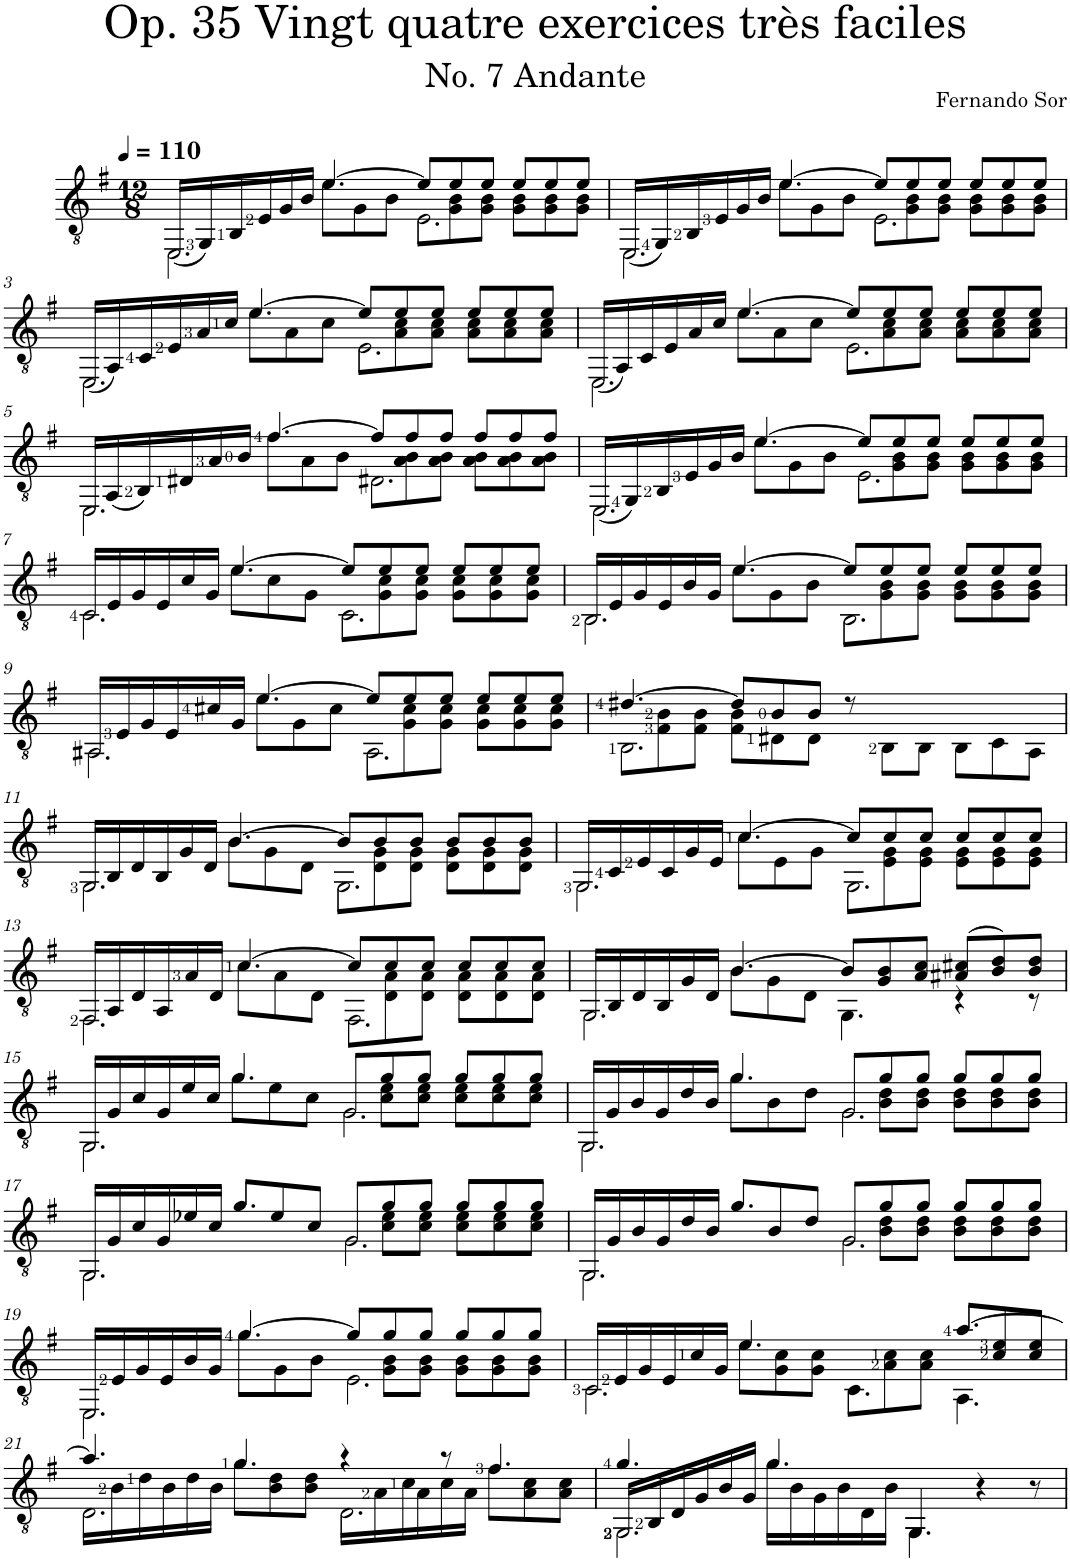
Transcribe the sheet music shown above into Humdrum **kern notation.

**kern
*part1
*staff1
*I"Classical Guitar
*stria5
*clefGv2
*k[f#]
*e:
*M12/8
*MM110
=1
*^
*	*^
(<16EE/LL	2.EE\	4.ryy
16GG/)	.	.
16BB/	.	.
16E/	.	.
16G/	.	.
16B/JJ	.	.
[4.e/	.	8e\L
.	.	8G\
.	.	8B\J
8e/L]	2.E\	8E\L
8e/	.	8G\ 8B\
8e/J	.	8G\ 8B\J
8e/L	.	8G\ 8B\L
8e/	.	8G\ 8B\
8e/J	.	8G\ 8B\J
=2	=2	=2
(<16EE/LL	2.EE\	4.ryy
16GG/)	.	.
16BB/	.	.
16E/	.	.
16G/	.	.
16B/JJ	.	.
[4.e/	.	8e\L
.	.	8G\
.	.	8B\J
8e/L]	2.E\	8E\L
8e/	.	8G\ 8B\
8e/J	.	8G\ 8B\J
8e/L	.	8G\ 8B\L
8e/	.	8G\ 8B\
8e/J	.	8G\ 8B\J
!!LO:LB:g=z	!!	!!
=3	=3	=3
(<16EE/LL	2.EE\	4.ryy
16AA/)	.	.
16C/	.	.
16E/	.	.
16A/	.	.
16c/JJ	.	.
[4.e/	.	8e\L
.	.	8A\
.	.	8c\J
8e/L]	2.E\	8E\L
8e/	.	8A\ 8c\
8e/J	.	8A\ 8c\J
8e/L	.	8A\ 8c\L
8e/	.	8A\ 8c\
8e/J	.	8A\ 8c\J
=4	=4	=4
(<16EE/LL	2.EE\	4.ryy
16AA/)	.	.
16C/	.	.
16E/	.	.
16A/	.	.
16c/JJ	.	.
[4.e/	.	8e\L
.	.	8A\
.	.	8c\J
8e/L]	2.E\	8E\L
8e/	.	8A\ 8c\
8e/J	.	8A\ 8c\J
8e/L	.	8A\ 8c\L
8e/	.	8A\ 8c\
8e/J	.	8A\ 8c\J
!!LO:LB:g=z	!!	!!
=5	=5	=5
16EE/LL	2.EE\	4.ryy
(<16AA/	.	.
16BB/)	.	.
16D#X/	.	.
16A/	.	.
16B/JJ	.	.
[4.f#/	.	8f#\L
.	.	8A\
.	.	8B\J
8f#/L]	2.D#\	8D#X\L
8f#/	.	8A\ 8B\
8f#/J	.	8A\ 8B\J
8f#/L	.	8A\ 8B\L
8f#/	.	8A\ 8B\
8f#/J	.	8A\ 8B\J
=6	=6	=6
(<16EE/LL	2.EE\	4.ryy
16GG/)	.	.
16BB/	.	.
16E/	.	.
16G/	.	.
16B/JJ	.	.
[4.e/	.	8e\L
.	.	8G\
.	.	8B\J
8e/L]	2.E\	8E\L
8e/	.	8G\ 8B\
8e/J	.	8G\ 8B\J
8e/L	.	8G\ 8B\L
8e/	.	8G\ 8B\
8e/J	.	8G\ 8B\J
!!LO:LB:g=z	!!	!!
=7	=7	=7
16C/LL	2.C\	4.ryy
16E/	.	.
16G/	.	.
16E/	.	.
16c/	.	.
16G/JJ	.	.
[4.e/	.	8e\L
.	.	8c\
.	.	8G\J
8e/L]	2.C\	8C\L
8e/	.	8G\ 8c\
8e/J	.	8G\ 8c\J
8e/L	.	8G\ 8c\L
8e/	.	8G\ 8c\
8e/J	.	8G\ 8c\J
=8	=8	=8
16BB/LL	2.BB\	4.ryy
16E/	.	.
16G/	.	.
16E/	.	.
16B/	.	.
16G/JJ	.	.
[4.e/	.	8e\L
.	.	8G\
.	.	8B\J
8e/L]	2.BB\	8BB\L
8e/	.	8G\ 8B\
8e/J	.	8G\ 8B\J
8e/L	.	8G\ 8B\L
8e/	.	8G\ 8B\
8e/J	.	8G\ 8B\J
!!LO:LB:g=z	!!	!!
=9	=9	=9
16AA#X/LL	2.AA#\	4.ryy
16E/	.	.
16G/	.	.
16E/	.	.
16c#X/	.	.
16G/JJ	.	.
[4.e/	.	8e\L
.	.	8G\
.	.	8c#\J
8e/L]	2.AA#\	8AA#\L
8e/	.	8G\ 8c#\
8e/J	.	8G\ 8c#\J
8e/L	.	8G\ 8c#\L
8e/	.	8G\ 8c#\
8e/J	.	8G\ 8c#\J
=10	=10	=10
[4.d#X/	2.BB\	8BB\L
.	.	8F#\ 8B\
.	.	8F#\ 8B\J
8d#/L]	.	8F#\ 8B\L
8B/	.	8D#X\
8B/J	.	8D#\J
2.ryy	2.ryy	8r
.	.	8BB\L
.	.	8BB\J
.	.	8BB\L
.	.	8C\
.	.	8AA\J
!!LO:LB:g=z	!!	!!
=11	=11	=11
16GG/LL	2.GG\	4.ryy
16BB/	.	.
16D/	.	.
16BB/	.	.
16G/	.	.
16D/JJ	.	.
[4.B/	.	8B\L
.	.	8G\
.	.	8D\J
8B/L]	2.GG\	8GG\L
8B/	.	8D\ 8G\
8B/J	.	8D\ 8G\J
8B/L	.	8D\ 8G\L
8B/	.	8D\ 8G\
8B/J	.	8D\ 8G\J
=12	=12	=12
16GG/LL	2.GG\	4.ryy
16C/	.	.
16E/	.	.
16C/	.	.
16G/	.	.
16E/JJ	.	.
[4.c/	.	8c\L
.	.	8E\
.	.	8G\J
8c/L]	2.GG\	8GG\L
8c/	.	8E\ 8G\
8c/J	.	8E\ 8G\J
8c/L	.	8E\ 8G\L
8c/	.	8E\ 8G\
8c/J	.	8E\ 8G\J
!!LO:LB:g=z	!!	!!
=13	=13	=13
16FF#/LL	2.FF#\	4.ryy
16AA/	.	.
16D/	.	.
16AA/	.	.
16A/	.	.
16D/JJ	.	.
[4.c/	.	8c\L
.	.	8A\
.	.	8D\J
8c/L]	2.FF#\	8FF#\L
8c/	.	8D\ 8A\
8c/J	.	8D\ 8A\J
8c/L	.	8D\ 8A\L
8c/	.	8D\ 8A\
8c/J	.	8D\ 8A\J
=14	=14	=14
16GG/LL	2.GG\	4.ryy
16BB/	.	.
16D/	.	.
16BB/	.	.
16G/	.	.
16D/JJ	.	.
[4.B/	.	8B\L
.	.	8G\
.	.	8D\J
8B/L]	4.GG\	2.ryy
8G/ 8B/	.	.
8A/ 8c/J	.	.
(8A#X/ 8c#X/L	4r	.
8B/ 8d/)	.	.
8B/ 8d/J	8r	.
!!LO:LB:g=z	!!	!!
=15	=15	=15
16GG/LL	2.GG\	4.ryy
16G/	.	.
16c/	.	.
16G/	.	.
16e/	.	.
16c/JJ	.	.
4.g/	.	8g\L
.	.	8e\
.	.	8c\J
8G/L	2.G\	8ryy
8g/	.	8c\ 8e\L
8g/J	.	8c\ 8e\J
8g/L	.	8c\ 8e\L
8g/	.	8c\ 8e\
8g/J	.	8c\ 8e\J
=16	=16	=16
16GG/LL	2.GG\	4.ryy
16G/	.	.
16B/	.	.
16G/	.	.
16d/	.	.
16B/JJ	.	.
4.g/	.	8g\L
.	.	8B\
.	.	8d\J
8G/L	2.G\	8ryy
8g/	.	8B\ 8d\L
8g/J	.	8B\ 8d\J
8g/L	.	8B\ 8d\L
8g/	.	8B\ 8d\
8g/J	.	8B\ 8d\J
!!LO:LB:g=z	!!	!!
=17	=17	=17
16GG/LL	2.GG\	4.ryy
16G/	.	.
16c/	.	.
16G/	.	.
16e-X/	.	.
16c/JJ	.	.
4.g/	.	8g/L
.	.	8e-/
.	.	8c/J
8G/L	2.G\	8ryy
8g/	.	8c\ 8e-\L
8g/J	.	8c\ 8e-\J
8g/L	.	8c\ 8e-\L
8g/	.	8c\ 8e-\
8g/J	.	8c\ 8e-\J
=18	=18	=18
16GG/LL	2.GG\	4.ryy
16G/	.	.
16B/	.	.
16G/	.	.
16d/	.	.
16B/JJ	.	.
4.g/	.	8g/L
.	.	8B/
.	.	8d/J
8G/L	2.G\	8ryy
8g/	.	8B\ 8d\L
8g/J	.	8B\ 8d\J
8g/L	.	8B\ 8d\L
8g/	.	8B\ 8d\
8g/J	.	8B\ 8d\J
!!LO:LB:g=z	!!	!!
=19	=19	=19
16EE/LL	2.EE\	4.ryy
16E/	.	.
16G/	.	.
16E/	.	.
16B/	.	.
16G/JJ	.	.
[4.g/	.	8g\L
.	.	8G\
.	.	8B\J
8g/L]	2.E\	8ryy
8g/	.	8G\ 8B\L
8g/J	.	8G\ 8B\J
8g/L	.	8G\ 8B\L
8g/	.	8G\ 8B\
8g/J	.	8G\ 8B\J
=20	=20	=20
16C/LL	2.C\	4.ryy
16E/	.	.
16G/	.	.
16E/	.	.
16c/	.	.
16G/JJ	.	.
4.e/	.	8e\L
.	.	8G\ 8c\
.	.	8G\ 8c\J
4ryy	4.C\	8C\L
.	.	8A\ 8c\
8ryy	.	8A\ 8c\J
[4.a/	4.AA\	8a/L
.	.	8c/ 8e/
.	.	8c/ 8e/J
!!LO:LB:g=z	!!	!!
=21	=21	=21
4.a/]	2.D\	16D\LL
.	.	16B\
.	.	16d\
.	.	16B\
.	.	16d\
.	.	16B\JJ
4.g/	.	8g\L
.	.	8B\ 8d\
.	.	8B\ 8d\J
4r	2.D\	16D\LL
.	.	16A\
.	.	16c\
.	.	16A\
8r	.	16c\
.	.	16A\JJ
4.f#/	.	8f#\L
.	.	8A\ 8c\
.	.	8A\ 8c\J
=22	=22	=22
4.g/	2.GG\	16GG/LL
.	.	16BB/
.	.	16D/
.	.	16G/
.	.	16B/
.	.	16G/JJ
4.g/	.	16g\LL
.	.	16B\
.	.	16G\
.	.	16B\
.	.	16D\
.	.	16B\JJ
4.GG/	4.GG\	2.ryy
4r	4ryy	.
8r	8ryy	.
*v	*v	*v
=
*-
